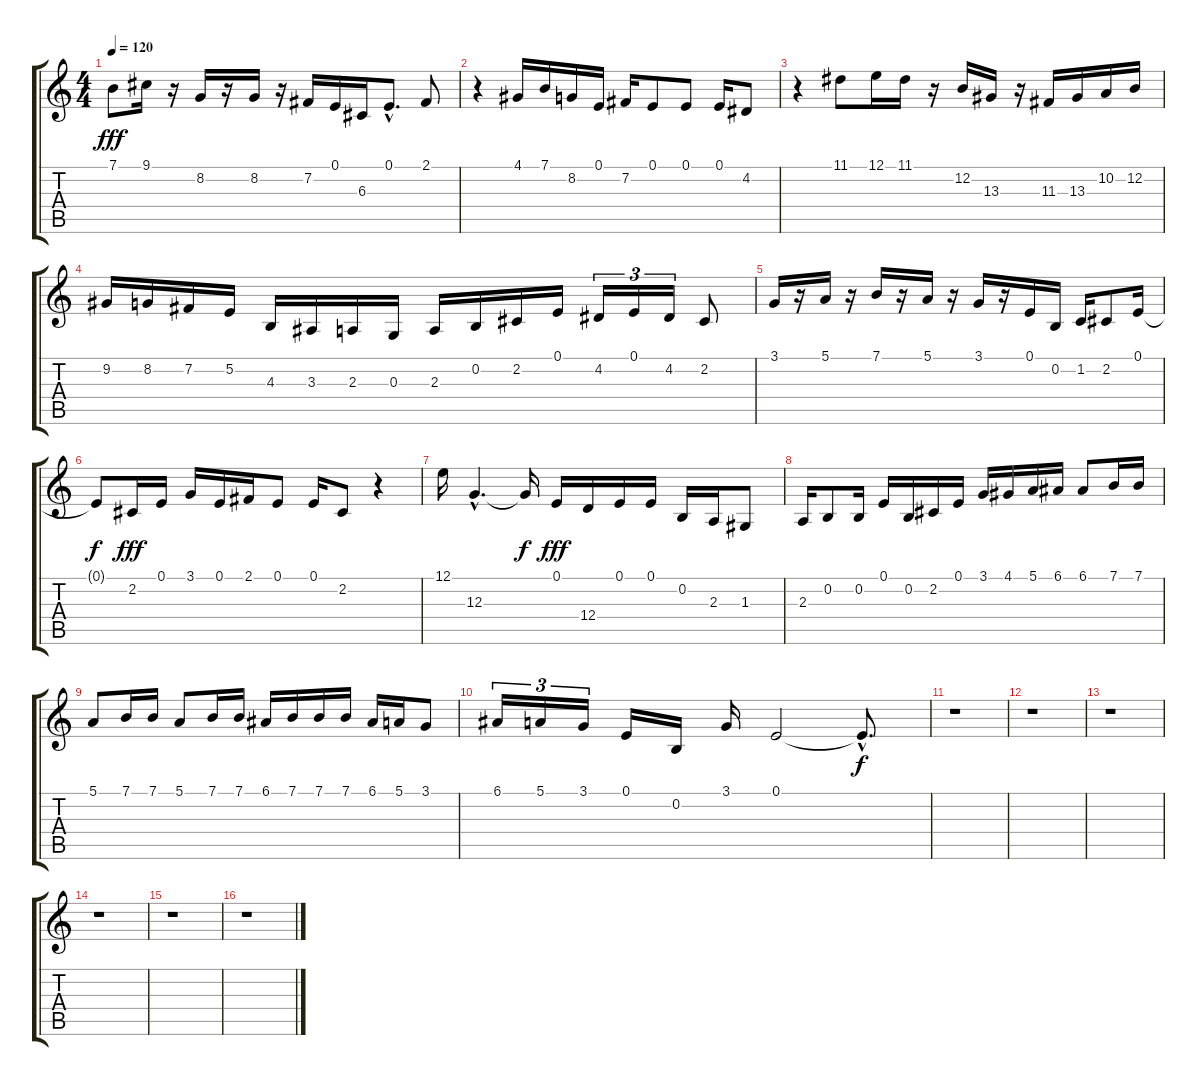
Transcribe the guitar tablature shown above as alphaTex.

\track "" {instrument altosax}
\staff {score tabs}
\tuning (E4 B3 G3 D3 A2 E2) {hide}
\ts (4 4)
\tempo 120
\clef g2
\ks c
7.1.8{dy fff} 9.1.16 r.16 8.2.16 r.16 8.2.16 r.16 7.2.16 0.1.16 6.3.16 0.1{hac}.8{d} 2.1.8 |
r.4 4.1.16 7.1.16 8.2.16 0.1.16 7.2.16 0.1.8 0.1.8 0.1.16 4.2.8 |
r.4 11.1.8 12.1.16 11.1.16 r.16 12.2.16 13.3.16 r.16 11.3.16 13.3.16 10.2.16 12.2.16 |
9.2.16 8.2.16 7.2.16 5.2.16 4.3.16 3.3.16 2.3.16 0.3.16 2.3.16 0.2.16 2.2.16 0.1.16 4.2.16{tu (3 2)} 0.1.16{tu (3 2)} 4.2.16{tu (3 2)} 2.2.8 |
3.1.16 r.16 5.1.16 r.16 7.1.16 r.16 5.1.16 r.16 3.1.16 r.16 0.1.16 0.2.16 1.2.16 2.2.8 0.1.16 |
0.1{t}.8{dy f} 2.2.16{dy fff} 0.1.16 3.1.16 0.1.16 2.1.16 0.1.8 0.1.16 2.2.8 r.4 |
12.1.16 12.3{hac}.4{d} 12.3{t}.16{dy f} 0.1.16{dy fff} 12.4.16 0.1.16 0.1.16 0.2.16 2.3.16 1.3.8 |
2.3.16 0.2.8 0.2.16 0.1.16 0.2.16 2.2.16 0.1.16 3.1.16 4.1.16 5.1.16 6.1.16 6.1.8 7.1.16 7.1.16 |
5.1.8 7.1.16 7.1.16 5.1.8 7.1.16 7.1.16 6.1.16 7.1.16 7.1.16 7.1.16 6.1.16 5.1.16 3.1.8 |
6.1.16{tu (3 2)} 5.1.16{tu (3 2)} 3.1.16{tu (3 2)} 0.1.16 0.2.16 3.1.16 0.1.2 0.1{hac t}.8{d dy f} |
r.1 |
r.1 |
r.1 |
r.1 |
r.1 |
r.1
